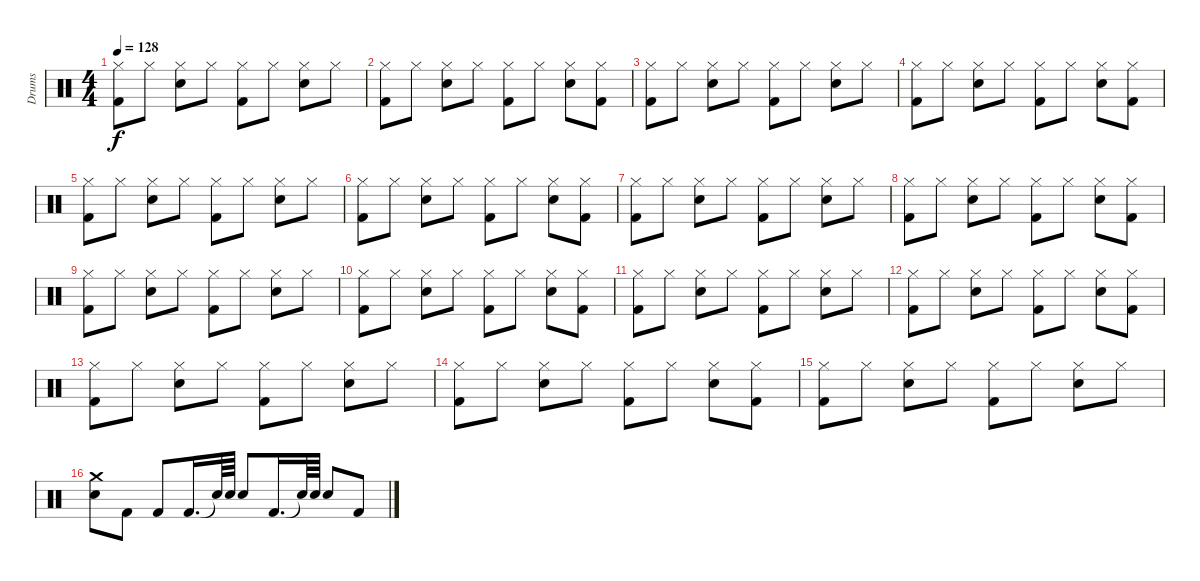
\track ("Drums" "Drums") {instrument percussion}
\staff {score}
\articulation defaults
\ts (4 4)
\tempo 128
\clef neutral
\ks c
("Kick (hit) 2" "Hi-Hat (closed)").8{dy f} "Hi-Hat (closed)".8 ("Snare (hit) 2" "Hi-Hat (closed)").8 "Hi-Hat (closed)".8 ("Kick (hit) 2" "Hi-Hat (closed)").8 "Hi-Hat (closed)".8 ("Snare (hit) 2" "Hi-Hat (closed)").8 "Hi-Hat (closed)".8 |
("Kick (hit) 2" "Hi-Hat (closed)").8 "Hi-Hat (closed)".8 ("Snare (hit) 2" "Hi-Hat (closed)").8 "Hi-Hat (closed)".8 ("Kick (hit) 2" "Hi-Hat (closed)").8 "Hi-Hat (closed)".8 ("Snare (hit) 2" "Hi-Hat (closed)").8 ("Kick (hit) 2" "Hi-Hat (closed)").8 |
("Kick (hit) 2" "Hi-Hat (closed)").8 "Hi-Hat (closed)".8 ("Snare (hit) 2" "Hi-Hat (closed)").8 "Hi-Hat (closed)".8 ("Kick (hit) 2" "Hi-Hat (closed)").8 "Hi-Hat (closed)".8 ("Snare (hit) 2" "Hi-Hat (closed)").8 "Hi-Hat (closed)".8 |
("Kick (hit) 2" "Hi-Hat (closed)").8 "Hi-Hat (closed)".8 ("Snare (hit) 2" "Hi-Hat (closed)").8 "Hi-Hat (closed)".8 ("Kick (hit) 2" "Hi-Hat (closed)").8 "Hi-Hat (closed)".8 ("Snare (hit) 2" "Hi-Hat (closed)").8 ("Kick (hit) 2" "Hi-Hat (closed)").8 |
("Kick (hit) 2" "Hi-Hat (closed)").8 "Hi-Hat (closed)".8 ("Snare (hit) 2" "Hi-Hat (closed)").8 "Hi-Hat (closed)".8 ("Kick (hit) 2" "Hi-Hat (closed)").8 "Hi-Hat (closed)".8 ("Snare (hit) 2" "Hi-Hat (closed)").8 "Hi-Hat (closed)".8 |
("Kick (hit) 2" "Hi-Hat (closed)").8 "Hi-Hat (closed)".8 ("Snare (hit) 2" "Hi-Hat (closed)").8 "Hi-Hat (closed)".8 ("Kick (hit) 2" "Hi-Hat (closed)").8 "Hi-Hat (closed)".8 ("Snare (hit) 2" "Hi-Hat (closed)").8 ("Kick (hit) 2" "Hi-Hat (closed)").8 |
("Kick (hit) 2" "Hi-Hat (closed)").8 "Hi-Hat (closed)".8 ("Snare (hit) 2" "Hi-Hat (closed)").8 "Hi-Hat (closed)".8 ("Kick (hit) 2" "Hi-Hat (closed)").8 "Hi-Hat (closed)".8 ("Snare (hit) 2" "Hi-Hat (closed)").8 "Hi-Hat (closed)".8 |
("Kick (hit) 2" "Hi-Hat (closed)").8 "Hi-Hat (closed)".8 ("Snare (hit) 2" "Hi-Hat (closed)").8 "Hi-Hat (closed)".8 ("Kick (hit) 2" "Hi-Hat (closed)").8 "Hi-Hat (closed)".8 ("Snare (hit) 2" "Hi-Hat (closed)").8 ("Kick (hit) 2" "Hi-Hat (closed)").8 |
("Kick (hit) 2" "Hi-Hat (closed)").8 "Hi-Hat (closed)".8 ("Snare (hit) 2" "Hi-Hat (closed)").8 "Hi-Hat (closed)".8 ("Kick (hit) 2" "Hi-Hat (closed)").8 "Hi-Hat (closed)".8 ("Snare (hit) 2" "Hi-Hat (closed)").8 "Hi-Hat (closed)".8 |
("Kick (hit) 2" "Hi-Hat (closed)").8 "Hi-Hat (closed)".8 ("Snare (hit) 2" "Hi-Hat (closed)").8 "Hi-Hat (closed)".8 ("Kick (hit) 2" "Hi-Hat (closed)").8 "Hi-Hat (closed)".8 ("Snare (hit) 2" "Hi-Hat (closed)").8 ("Kick (hit) 2" "Hi-Hat (closed)").8 |
("Kick (hit) 2" "Hi-Hat (closed)").8 "Hi-Hat (closed)".8 ("Snare (hit) 2" "Hi-Hat (closed)").8 "Hi-Hat (closed)".8 ("Kick (hit) 2" "Hi-Hat (closed)").8 "Hi-Hat (closed)".8 ("Snare (hit) 2" "Hi-Hat (closed)").8 "Hi-Hat (closed)".8 |
("Kick (hit) 2" "Hi-Hat (closed)").8 "Hi-Hat (closed)".8 ("Snare (hit) 2" "Hi-Hat (closed)").8 "Hi-Hat (closed)".8 ("Kick (hit) 2" "Hi-Hat (closed)").8 "Hi-Hat (closed)".8 ("Snare (hit) 2" "Hi-Hat (closed)").8 ("Kick (hit) 2" "Hi-Hat (closed)").8 |
("Kick (hit) 2" "Hi-Hat (closed)").8 "Hi-Hat (closed)".8 ("Snare (hit) 2" "Hi-Hat (closed)").8 "Hi-Hat (closed)".8 ("Kick (hit) 2" "Hi-Hat (closed)").8 "Hi-Hat (closed)".8 ("Snare (hit) 2" "Hi-Hat (closed)").8 "Hi-Hat (closed)".8 |
("Kick (hit) 2" "Hi-Hat (closed)").8 "Hi-Hat (closed)".8 ("Snare (hit) 2" "Hi-Hat (closed)").8 "Hi-Hat (closed)".8 ("Kick (hit) 2" "Hi-Hat (closed)").8 "Hi-Hat (closed)".8 ("Snare (hit) 2" "Hi-Hat (closed)").8 ("Kick (hit) 2" "Hi-Hat (closed)").8 |
("Kick (hit) 2" "Hi-Hat (closed)").8 "Hi-Hat (closed)".8 ("Snare (hit) 2" "Hi-Hat (closed)").8 "Hi-Hat (closed)".8 ("Kick (hit) 2" "Hi-Hat (closed)").8 "Hi-Hat (closed)".8 ("Snare (hit) 2" "Hi-Hat (closed)").8 "Hi-Hat (closed)".8 |
("Snare (hit) 2" "Crash medium (hit)").8 "Kick (hit) 2".8 "Kick (hit) 2".8 "Kick (hit) 2".16{d} "Snare (hit)"{t}.64 "Snare (hit) 2".64 "Snare (hit) 2".8 "Kick (hit) 2".16{d} "Snare (hit)"{t}.64 "Snare (hit) 2".64 "Snare (hit) 2".8 "Kick (hit) 2".8
